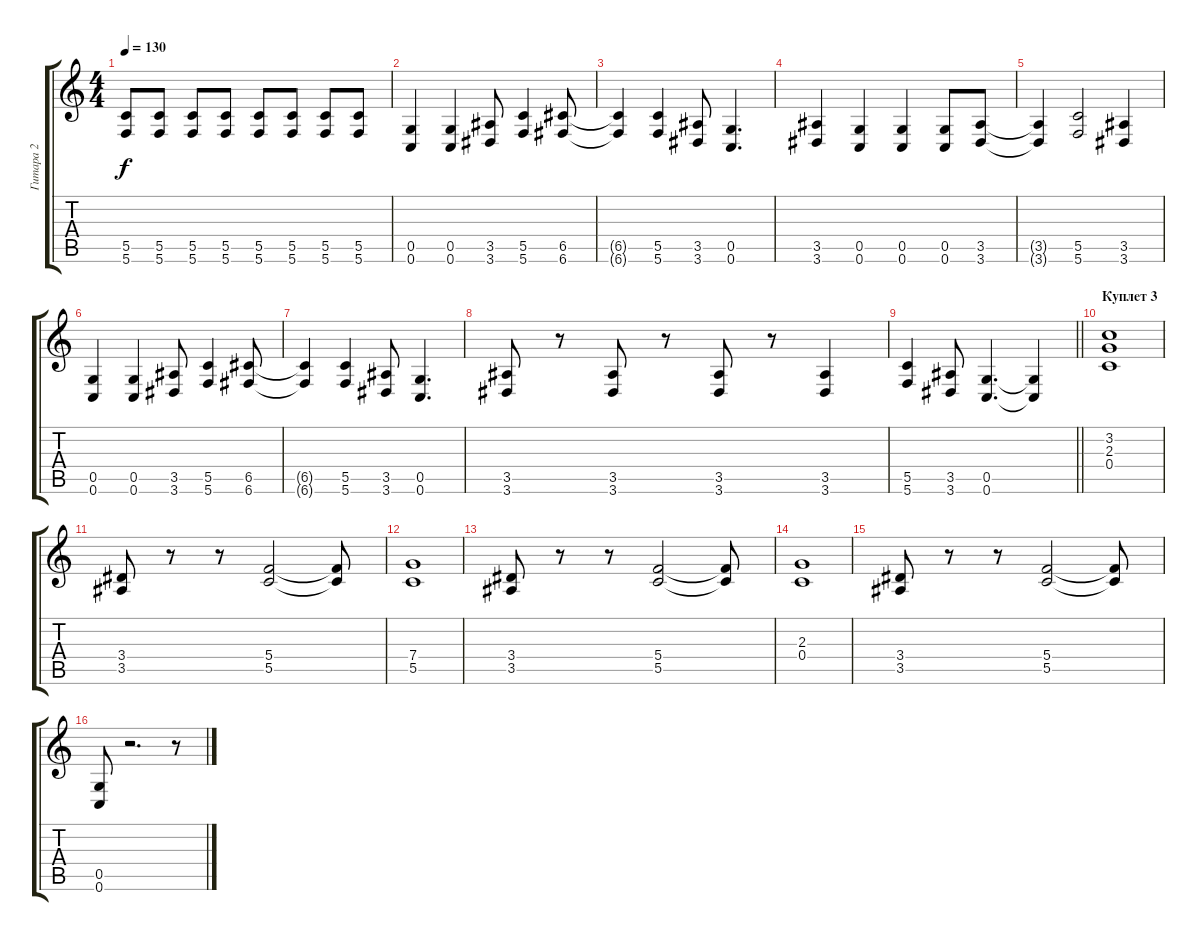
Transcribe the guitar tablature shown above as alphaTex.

\track ("Гитара 2" "Гитара 2") {instrument distortionguitar}
\staff {score tabs}
\tuning (D4 A3 F3 C3 G2 C2) {hide}
\ts (4 4)
\tempo 130
\clef g2
\ks c
(5.5 5.6).8{dy f} (5.5 5.6).8 (5.5 5.6).8 (5.5 5.6).8 (5.5 5.6).8 (5.5 5.6).8 (5.5 5.6).8 (5.5 5.6).8 |
(0.5 0.6).4 (0.5 0.6).4 (3.5 3.6).8 (5.5 5.6).4 (6.5 6.6).8 |
(6.5{t} 6.6{t}).4 (5.5 5.6).4 (3.5 3.6).8 (0.5 0.6).4{d} |
(3.5 3.6).4 (0.5 0.6).4 (0.5 0.6).4 (0.5 0.6).8 (3.5 3.6).8 |
(3.5{t} 3.6{t}).4 (5.5 5.6).2 (3.5 3.6).4 |
(0.5 0.6).4 (0.5 0.6).4 (3.5 3.6).8 (5.5 5.6).4 (6.5 6.6).8 |
(6.5{t} 6.6{t}).4 (5.5 5.6).4 (3.5 3.6).8 (0.5 0.6).4{d} |
(3.5 3.6).8 r.8 (3.5 3.6).8 r.8 (3.5 3.6).8 r.8 (3.5 3.6).4 |
\barLineRight lightlight
(5.5 5.6).4 (3.5 3.6).8 (0.5 0.6).4{d} (0.5{t} 0.6{t}).4 |
\section ("" "Куплет 3")
(3.2 2.3 0.4).1 |
(3.4 3.5).8 r.8 r.8 (5.4 5.5).2 (5.4{t} 5.5{t}).8 |
(7.4 5.5).1 |
(3.4 3.5).8 r.8 r.8 (5.4 5.5).2 (5.4{t} 5.5{t}).8 |
(2.3 0.4).1 |
(3.4 3.5).8 r.8 r.8 (5.4 5.5).2 (5.4{t} 5.5{t}).8 |
(0.5 0.6).8 r.2{d} r.8
